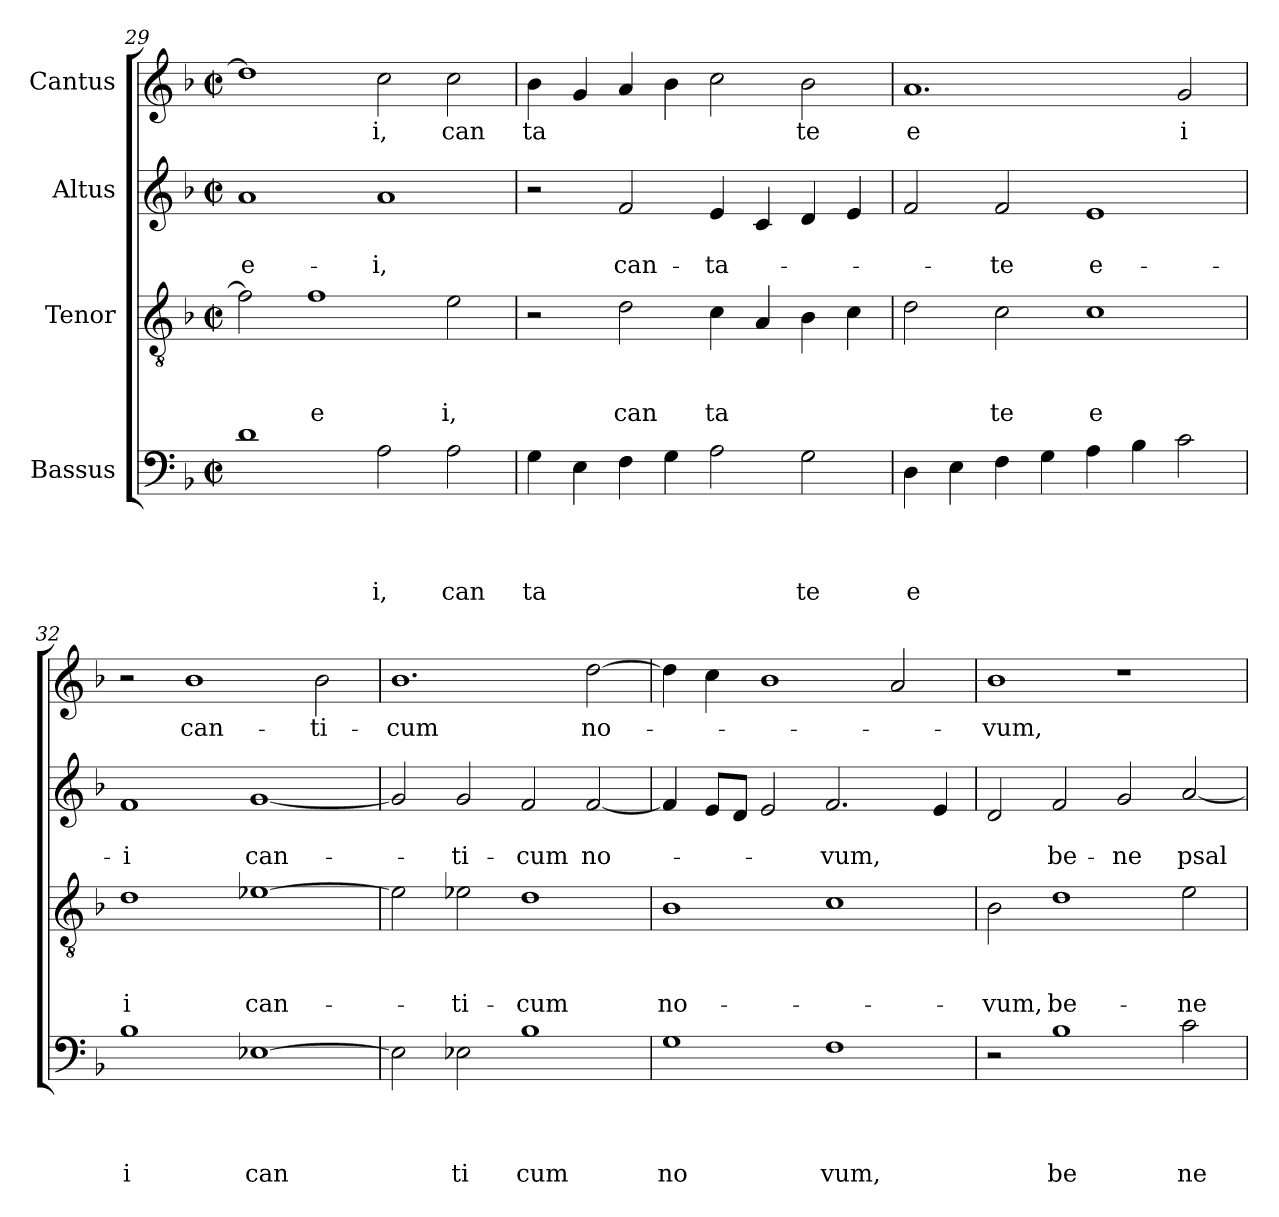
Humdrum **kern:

**kern	**text	**text	**text	**text	**kern	**text	**text	**text	**kern	**text	**text	**kern	**text
*part4	*part4	*part4	*part4	*part4	*part3	*part3	*part3	*part3	*part2	*part2	*part2	*part1	*part1
*staff4	*staff4	*staff4	*staff4	*staff4	*staff3	*staff3	*staff3	*staff3	*staff2	*staff2	*staff2	*staff1	*staff1
*I"Bassus	*	*	*	*	*I"Tenor	*	*	*	*I"Altus	*	*	*I"Cantus	*
*clefF4	*	*	*	*	*clefGv2	*	*	*	*clefG2	*	*	*clefG2	*
*k[b-]	*	*	*	*	*k[b-]	*	*	*	*k[b-]	*	*	*k[b-]	*
*F:	*	*	*	*	*F:	*	*	*	*F:	*	*	*F:	*
*M2/2	*	*	*	*	*M2/2	*	*	*	*M2/2	*	*	*M2/2	*
*met(c|)	*	*	*	*	*met(c|)	*	*	*	*met(c|)	*	*	*met(c|)	*
=29	=29	=29	=29	=29	=29	=29	=29	=29	=29	=29	=29	=29	=29
!	!	!	!	!	!	!	!	!	!	!	!LO:LY:b	!	!
1d	.	.	.	.	2f\]	.	.	.	1a	.	e-	1dd]	.
!	!	!	!	!	!	!	!	!LO:LY:b	!	!	!	!	!
.	.	.	.	.	1f	.	.	e	.	.	.	.	.
!	!	!	!	!LO:LY:b	!	!	!	!	!	!	!LO:LY:b	!	!LO:LY:b
2A\	.	.	.	i,	.	.	.	.	1a	.	-i,	2cc\	i,
!	!	!	!	!LO:LY:b	!	!	!	!LO:LY:b	!	!	!	!	!LO:LY:b
2A\	.	.	.	can	2e\	.	.	i,	.	.	.	2cc\	can
=30	=30	=30	=30	=30	=30	=30	=30	=30	=30	=30	=30	=30	=30
!	!	!	!	!LO:LY:b	!	!	!	!	!	!	!	!	!LO:LY:b
4G\	.	.	.	ta	2r	.	.	.	2r	.	.	4b-\	ta
4E\	.	.	.	.	.	.	.	.	.	.	.	4g/	.
!	!	!	!	!	!	!	!	!LO:LY:b	!	!	!LO:LY:b	!	!
4F\	.	.	.	.	2d\	.	.	can	2f/	.	can-	4a/	.
4G\	.	.	.	.	.	.	.	.	.	.	.	4b-\	.
!	!	!	!	!	!	!	!	!LO:LY:b	!	!	!LO:LY:b	!	!
2A\	.	.	.	.	4c\	.	.	ta	4e/	.	-ta-	2cc\	.
.	.	.	.	.	4A/	.	.	.	4c/	.	.	.	.
!	!	!	!	!LO:LY:b	!	!	!	!	!	!	!	!	!LO:LY:b
2G\	.	.	.	te	4B-\	.	.	.	4d/	.	.	2b-\	te
.	.	.	.	.	4c\	.	.	.	4e/	.	.	.	.
=31	=31	=31	=31	=31	=31	=31	=31	=31	=31	=31	=31	=31	=31
!	!	!	!	!LO:LY:b	!	!	!	!	!	!	!	!	!LO:LY:b
4D\	.	.	.	e	2d\	.	.	.	2f/	.	.	1.a	e
4E\	.	.	.	.	.	.	.	.	.	.	.	.	.
!	!	!	!	!	!	!	!	!LO:LY:b	!	!	!LO:LY:b	!	!
4F\	.	.	.	.	2c\	.	.	te	2f/	.	-te	.	.
4G\	.	.	.	.	.	.	.	.	.	.	.	.	.
!	!	!	!	!	!	!	!	!LO:LY:b	!	!	!LO:LY:b	!	!
4A\	.	.	.	.	1c	.	.	e	1e	.	e-	.	.
4B-\	.	.	.	.	.	.	.	.	.	.	.	.	.
!	!	!	!	!	!	!	!	!	!	!	!	!	!LO:LY:b
2c\	.	.	.	.	.	.	.	.	.	.	.	2g/	i
!!LO:LB:g=z
=32	=32	=32	=32	=32	=32	=32	=32	=32	=32	=32	=32	=32	=32
!	!	!	!	!LO:LY:b	!	!	!	!LO:LY:b	!	!	!LO:LY:b	!	!
1B-	.	.	.	i	1d	.	.	i	1f	.	-i	2r	.
!	!	!	!	!	!	!	!	!	!	!	!	!	!LO:LY:b
.	.	.	.	.	.	.	.	.	.	.	.	1b-	can-
!	!	!	!	!LO:LY:b	!	!	!	!LO:LY:b	!	!	!LO:LY:b	!	!
[>1E-X	.	.	.	can	[>1e-X	.	.	can-	[<1g	.	can-	.	.
!	!	!	!	!	!	!	!	!	!	!	!	!	!LO:LY:b
.	.	.	.	.	.	.	.	.	.	.	.	2b-\	-ti-
=33	=33	=33	=33	=33	=33	=33	=33	=33	=33	=33	=33	=33	=33
!	!	!	!	!	!	!	!	!	!	!	!	!	!LO:LY:b
2E-\]	.	.	.	.	2e-\]	.	.	.	2g/]	.	.	1.b-	-cum
!	!	!	!	!LO:LY:b	!	!	!	!LO:LY:b	!	!	!LO:LY:b	!	!
2E-X\	.	.	.	ti	2e-X\	.	.	-ti-	2g/	.	-ti-	.	.
!	!	!	!	!LO:LY:b	!	!	!	!LO:LY:b	!	!	!LO:LY:b	!	!
1B-	.	.	.	cum	1d	.	.	-cum	2f/	.	-cum	.	.
!	!	!	!	!	!	!	!	!	!	!	!LO:LY:b	!	!LO:LY:b
.	.	.	.	.	.	.	.	.	[<2f/	.	no-	[>2dd\	no-
=34	=34	=34	=34	=34	=34	=34	=34	=34	=34	=34	=34	=34	=34
!	!	!	!	!LO:LY:b	!	!	!	!LO:LY:b	!	!	!	!	!
1G	.	.	.	no	1B-	.	.	no-	4f/]	.	.	4dd\]	.
.	.	.	.	.	.	.	.	.	8e/L	.	.	4cc\	.
.	.	.	.	.	.	.	.	.	8d/J	.	.	.	.
.	.	.	.	.	.	.	.	.	2e/	.	.	1b-	.
!	!	!	!	!LO:LY:b	!	!	!	!	!	!	!LO:LY:b	!	!
1F	.	.	.	vum,	1c	.	.	.	2.f/	.	-vum,	.	.
.	.	.	.	.	.	.	.	.	.	.	.	2a/	.
.	.	.	.	.	.	.	.	.	4e/	.	.	.	.
=35	=35	=35	=35	=35	=35	=35	=35	=35	=35	=35	=35	=35	=35
!	!	!	!	!	!	!	!	!LO:LY:b	!	!	!	!	!LO:LY:b
2r	.	.	.	.	2B-\	.	.	-vum,	2d/	.	.	1b-	-vum,
!	!	!	!	!LO:LY:b	!	!	!	!LO:LY:b	!	!	!LO:LY:b	!	!
1B-	.	.	.	be	1d	.	.	be-	2f/	.	be-	.	.
!	!	!	!	!	!	!	!	!	!	!	!LO:LY:b	!	!
.	.	.	.	.	.	.	.	.	2g/	.	-ne	1r	.
!	!	!	!	!LO:LY:b	!	!	!	!LO:LY:b	!	!	!LO:LY:b	!	!
2c\	.	.	.	ne	2e\	.	.	-ne	[<2a/	.	psal-	.	.
=	=	=	=	=	=	=	=	=	=	=	=	=	=
*-	*-	*-	*-	*-	*-	*-	*-	*-	*-	*-	*-	*-	*-
